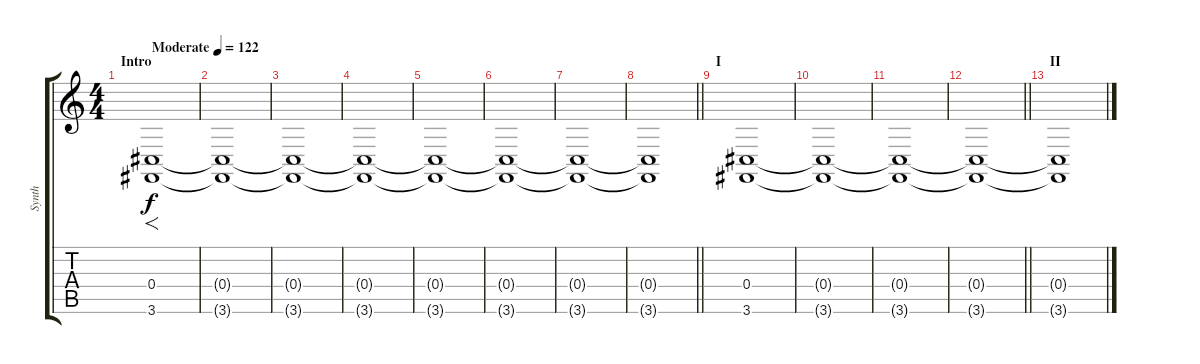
\track ("Synth" "Synth") {instrument choiraahs}
\staff {score tabs}
\tuning (Eb4 Bb3 Gb3 Db3 Ab2 Eb2) {hide}
\ts (4 4)
\section ("" "Intro")
\tempo (122 "Moderate")
\clef g2
\ks c
(0.4 3.6).1{f dy f instrument choiraahs} |
(0.4{t} 3.6{t}).1 |
(0.4{t} 3.6{t}).1 |
(0.4{t} 3.6{t}).1 |
(0.4{t} 3.6{t}).1 |
(0.4{t} 3.6{t}).1 |
(0.4{t} 3.6{t}).1 |
\barLineRight lightlight
(0.4{t} 3.6{t}).1 |
\section ("" "I")
(0.4 3.6).1 |
(0.4{t} 3.6{t}).1 |
(0.4{t} 3.6{t}).1 |
\barLineRight lightlight
(0.4{t} 3.6{t}).1 |
\section ("" "II")
(0.4{t} 3.6{t}).1
